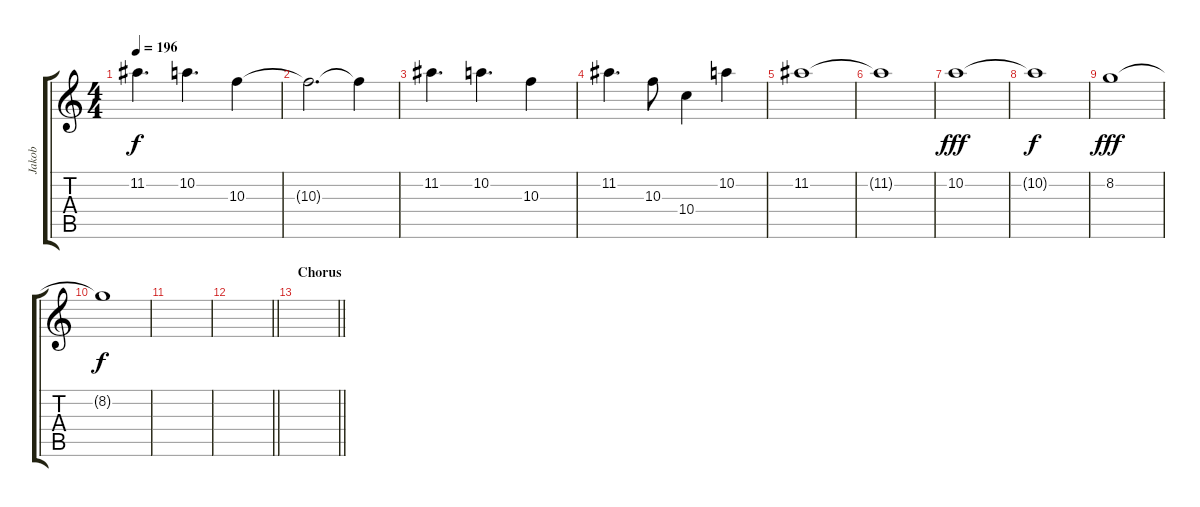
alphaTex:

\track ("Jakob" "Jakob") {instrument distortionguitar}
\staff {score tabs}
\tuning (E4 B3 G3 D3 A2 D2) {hide}
\ts (4 4)
\tempo 196
\clef g2
\ks c
11.2.4{d dy f} 10.2.4{d} 10.3.4 |
10.3{t}.2{d} 10.3{t}.4 |
11.2.4{d} 10.2.4{d} 10.3.4 |
11.2.4{d} 10.3.8 10.4.4 10.2.4 |
11.2.1 |
11.2{t}.1 |
10.2.1{dy fff} |
10.2{t}.1{dy f} |
8.2.1{dy fff} |
8.2{t}.1{dy f} |
|
\barLineRight lightlight
|
\section ("" "Chorus")
\barLineRight lightlight
